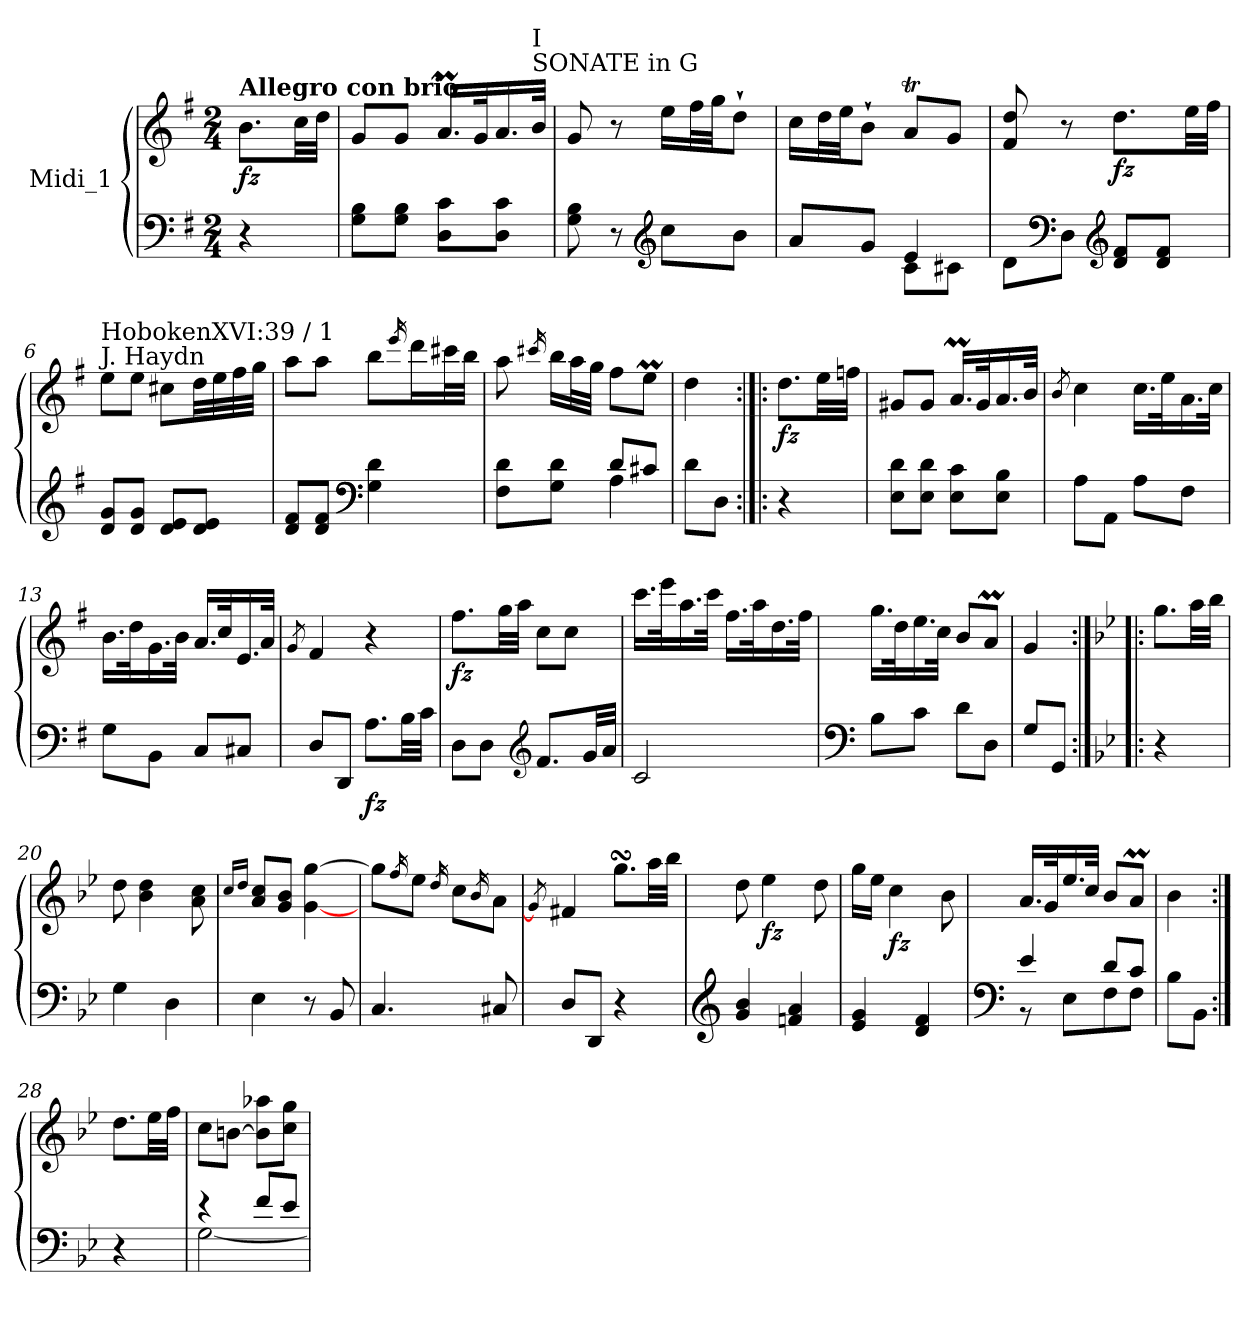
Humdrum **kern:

**kern	**kern	**dynam
*part1	*part1	*part1
*staff2	*staff1	*staff1/2
*I"Midi_1	*	*
*clefF4	*clefG2	*
*k[f#]	*k[f#]	*
*G:	*G:	*
*M2/4	*M2/4	*
=1	=1	=1
*^	*	*
!	!	!LO:TX:a:B:t=Allegro con brio	!
!	!	!	!LO:DY:b
4r	4ryy	8.b\L	fz
.	.	32cc\LL	.
.	.	32dd\JJJ	.
=2	=2	=2	=2
8G\ 8B\L	2ryy	8g/L	.
8G\ 8B\J	.	8g/J	.
8D\ 8c\L	.	16.aM/LL	.
.	.	32g/K	.
8D\ 8c\J	.	16.a/	.
!	!	!LO:TX:a:t=SONATE in G	!
!	!	!LO:TX:a:t=I	!
.	.	32b/JJk	.
=3	=3	=3	=3
8G\ 8B\	4ryy	8g/	.
8r	.	8r	.
*clefG2	*	*	*
8cc\L	4ryy	16ee\LL	.
.	.	32ff#\L	.
.	.	32gg\JJ	.
8b\J	.	8dd`\J	.
=4	=4	=4	=4
8a/L	4ryy	16cc\LL	.
.	.	32dd\L	.
.	.	32ee\JJ	.
8g/J	.	8b`\J	.
4e/	8c\L	8aT/L	.
.	8c#X\J	8g/J	.
=5	=5	=5	=5
8d\L	8ryy	8f#/ 8dd/	.
*clefF4	*	*	*
8D\J	8ryy	8r	.
*clefG2	*	*	*
!	!	!	!LO:DY:b
8d/ 8f#/L	4ryy	8.dd\L	fz
8d/ 8f#/J	.	.	.
.	.	32ee\LL	.
.	.	32ff#\JJJ	.
!!LO:LB:g=z
=6	=6	=6	=6
!	!	!LO:TX:a:t=J. Haydn	!
!	!	!LO:TX:a:t=HobokenXVI&colon;39 / 1	!
8d/ 8g/L	2ryy	8ee\L	.
8d/ 8g/J	.	8ee\J	.
8d/ 8e/L	.	8cc#X\L	.
8d/ 8e/J	.	32dd\LL	.
.	.	32ee\	.
.	.	32ff#\	.
.	.	32gg\JJJ	.
!!LO:LB:g=z
=7	=7	=7	=7
8d/ 8f#/L	4ryy	8aa\L	.
8d/ 8f#/J	.	8aa\J	.
*clefF4	*	*	*
4G\ 4d\	4ryy	8bb\L	.
.	.	16qeee/	.
.	.	16ddd\L	.
.	.	32ccc#X\L	.
.	.	32bb\JJJ	.
=8	=8	=8	=8
8F#\ 8d\L	4ryy	8aa\	.
.	.	16qccc#X/	.
8G\ 8d\J	.	16bb\LL	.
.	.	32aa\L	.
.	.	32gg\JJJ	.
8d/L	4A\	8ff#\L	.
8c#X/J	.	8eeM\J	.
=9	=9	=9	=9
8d\L	4ryy	4dd\	.
8D\J	.	.	.
=10:|!|:	=10:|!|:	=10:|!|:	=10:|!|:
!	!	!	!LO:DY:b
4r	4ryy	8.dd\L	fz
.	.	32ee\LL	.
.	.	32ffn\JJJ	.
=11	=11	=11	=11
8E\ 8d\L	2ryy	8g#X/L	.
8E\ 8d\J	.	8g#/J	.
8E\ 8c\L	.	16.aM/LL	.
.	.	32g#/K	.
8E\ 8B\J	.	16.a/	.
.	.	32b/JJk	.
!!LO:LB:g=z
=12	=12	=12	=12
.	.	8qb/	.
8A\L	2ryy	4cc\	.
8AA\J	.	.	.
8A\L	.	16.cc\LL	.
.	.	32ee\K	.
8F#\J	.	16.a\	.
.	.	32cc\JJk	.
*v	*v	*	*
!!LO:LB:g=z
=13	=13	=13
8G\L	16.b\LL	.
.	32dd\K	.
8BB\J	16.g\	.
.	32b\JJk	.
8C/L	16.a/LL	.
.	32cc/K	.
8C#X/J	16.e/	.
.	32a/JJk	.
=14	=14	=14
.	8qg/	.
8D/L	4f#/	.
8DD/J	.	.
!	!	!LO:DY:b=2
8.A\L	4r	fz
32B\LL	.	.
32c\JJJ	.	.
=15	=15	=15
!	!	!LO:DY:b
8D\L	8.ff#\L	fz
8D\J	.	.
.	32gg\LL	.
.	32aa\JJJ	.
*clefG2	*	*
8.f#/L	8cc\L	.
.	8cc\J	.
32g/LL	.	.
32a/JJJ	.	.
=16	=16	=16
2c/	16.ccc\LL	.
.	32eee\K	.
.	16.aa\	.
.	32ccc\JJk	.
.	16.ff#\LL	.
.	32aa\K	.
.	16.dd\	.
.	32ff#\JJk	.
=17	=17	=17
*clefF4	*	*
8B\L	16.gg\LL	.
.	32dd\K	.
8c\J	16.ee\	.
.	32cc\JJk	.
8d\L	8b/L	.
8D\J	8aM/J	.
!!LO:LB:g=z
=18	=18	=18
8G/L	4g/	.
8GG/J	.	.
!!LO:PB:g=z
=19:|!|:	=19:|!|:	=19:|!|:
*k[b-e-]	*k[b-e-]	*
*B-:	*B-:	*
4r	8.gg\L	.
.	32aa\LL	.
.	32bb-\JJJ	.
=20	=20	=20
4G\	8dd\	.
.	4b-\ 4dd\	.
4D\	.	.
.	8a\ 8cc\	.
=21	=21	=21
.	16qcc/LL	.
.	16qdd/JJ	.
4E-\	8a/ 8cc/L	.
.	8g/ 8b-/J	.
8r	[4g\ [4gg\	.
8BB-/	.	.
=22	=22	=22
4.C/	8gg\L]	.
.	16qff/	.
.	8ee-\J	.
.	16qdd/	.
.	8cc\L	.
.	16qb-/	.
8C#X/	8a\J	.
=23	=23	=23
.	8qg/]	.
8D/L	4f#X/	.
8DD/J	.	.
4r	8.ggsSSS\L	.
.	32aa\LL	.
.	32bb-\JJJ	.
=24	=24	=24
*clefG2	*	*
4g/ 4b-/	8dd\	.
!	!	!LO:DY:b
.	4ee-\	fz
4fni/ 4a/	.	.
.	8dd\	.
!!LO:LB:g=z
=25	=25	=25
*^	*	*
4e-/ 4g/	2ryy	16gg\LL	.
.	.	16ee-\JJ	.
!	!	!	!LO:DY:b
.	.	4cc\	fz
4d/ 4f/	.	.	.
.	.	8b-\	.
=26	=26	=26	=26
*clefF4	*	*	*
4e-/	8r	16.a/LL	.
.	.	32g/K	.
.	8E-\L	16.ee-/	.
.	.	32cc/JJk	.
8d/L	8F\	8b-/L	.
8c/J	8F\J	8am/J	.
=27	=27	=27	=27
8B-\L	4ryy	4b-\	.
8BB-\J	.	.	.
=28:|!	=28:|!	=28:|!	=28:|!
4r	4ryy	8.dd\L	.
.	.	32ee-\LL	.
.	.	32ff\JJJ	.
=29	=29	=29	=29
4r	[2G\	8cc\L	.
.	.	[8bn\J	.
8f/L	.	8b\] 8aa-X\L	.
8e-/J	.	8cc\ 8gg\J	.
*v	*v	*	*
=	=	=
*-	*-	*-
